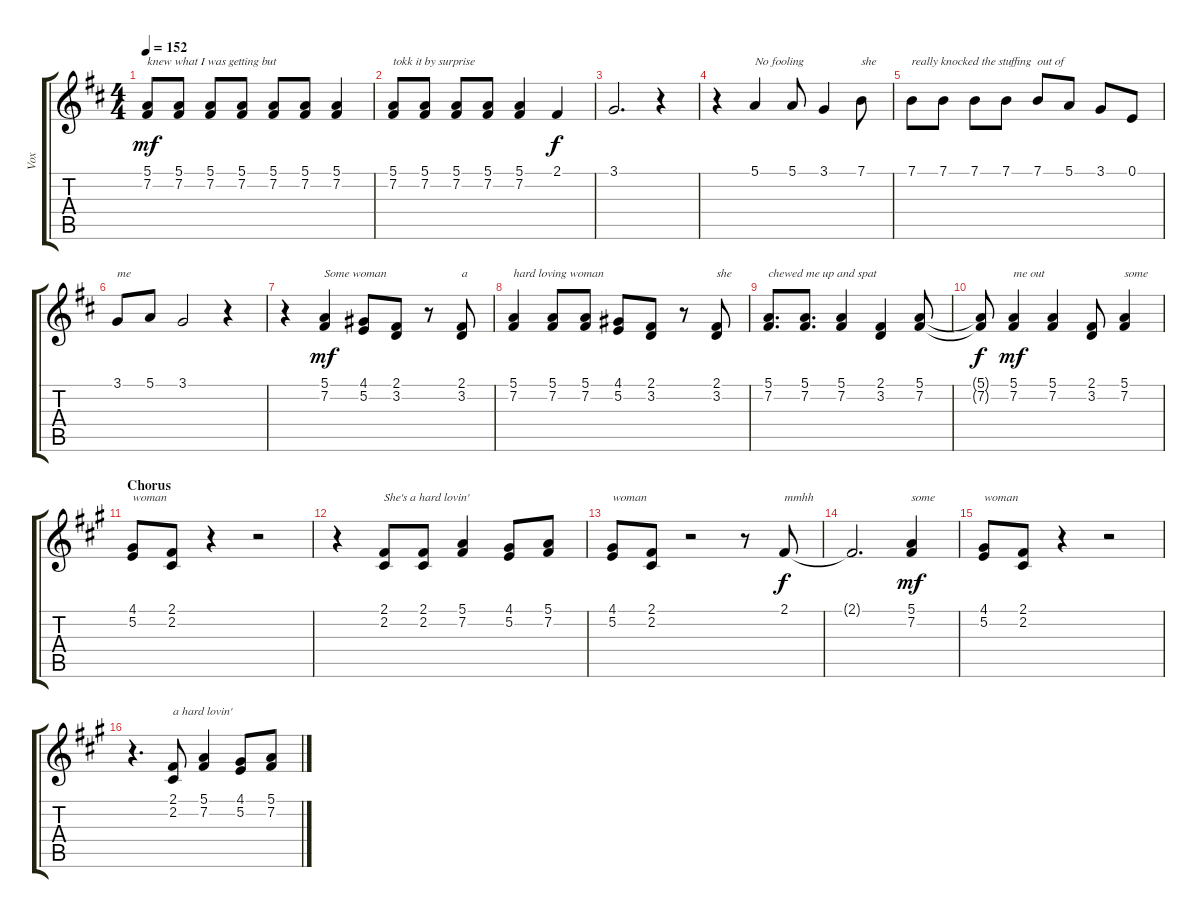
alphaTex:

\track ("Vox" "Vox") {instrument violin}
\staff {score tabs}
\tuning (E4 B3 G3 D3 A2 E2) {hide}
\ts (4 4)
\tempo 152
\clef g2
\ks bminor
(5.1 7.2).8{txt "knew what I was getting but" dy mf} (5.1 7.2).8 (5.1 7.2).8 (5.1 7.2).8 (5.1 7.2).8 (5.1 7.2).8 (5.1 7.2).4 |
(5.1 7.2).8{txt "tokk it by surprise"} (5.1 7.2).8 (5.1 7.2).8 (5.1 7.2).8 (5.1 7.2).4 2.1.4{dy f} |
3.1.2{d} r.4 |
r.4 5.1.4{txt "No fooling"} 5.1.8 3.1.4 7.1.8{txt "she"} |
7.1.8{txt "really knocked the stuffing  out of"} 7.1.8 7.1.8 7.1.8 7.1.8 5.1.8 3.1.8 0.1.8 |
3.1.8{txt "me"} 5.1.8 3.1.2 r.4 |
r.4 (5.1 7.2).4{txt "Some woman" dy mf} (4.1 5.2).8 (2.1 3.2).8 r.8 (2.1 3.2).8{txt "a"} |
(5.1 7.2).4{txt "hard loving woman"} (5.1 7.2).8 (5.1 7.2).8 (4.1 5.2).8 (2.1 3.2).8 r.8 (2.1 3.2).8{txt "she"} |
(5.1 7.2).8{d txt "chewed me up and spat"} (5.1 7.2).8{d} (5.1 7.2).4 (2.1 3.2).4 (5.1 7.2).8 |
(5.1{t} 7.2{t}).8{dy f} (5.1 7.2).4{txt "me out" dy mf} (5.1 7.2).4 (2.1 3.2).8 (5.1 7.2).4{txt "some"} |
\section ("" "Chorus")
\ks f#minor
(4.1 5.2).8{txt "woman"} (2.1 2.2).8 r.4 r.2 |
r.4 (2.1 2.2).8{txt "She's a hard lovin'"} (2.1 2.2).8 (5.1 7.2).4 (4.1 5.2).8 (5.1 7.2).8 |
(4.1 5.2).8{txt "woman"} (2.1 2.2).8 r.2 r.8 2.1.8{txt "mmhh " dy f} |
2.1{t}.2{d} (5.1 7.2).4{txt "some" dy mf} |
(4.1 5.2).8{txt "woman"} (2.1 2.2).8 r.4 r.2 |
r.4{d} (2.1 2.2).8{txt "a hard lovin'"} (5.1 7.2).4 (4.1 5.2).8 (5.1 7.2).8
